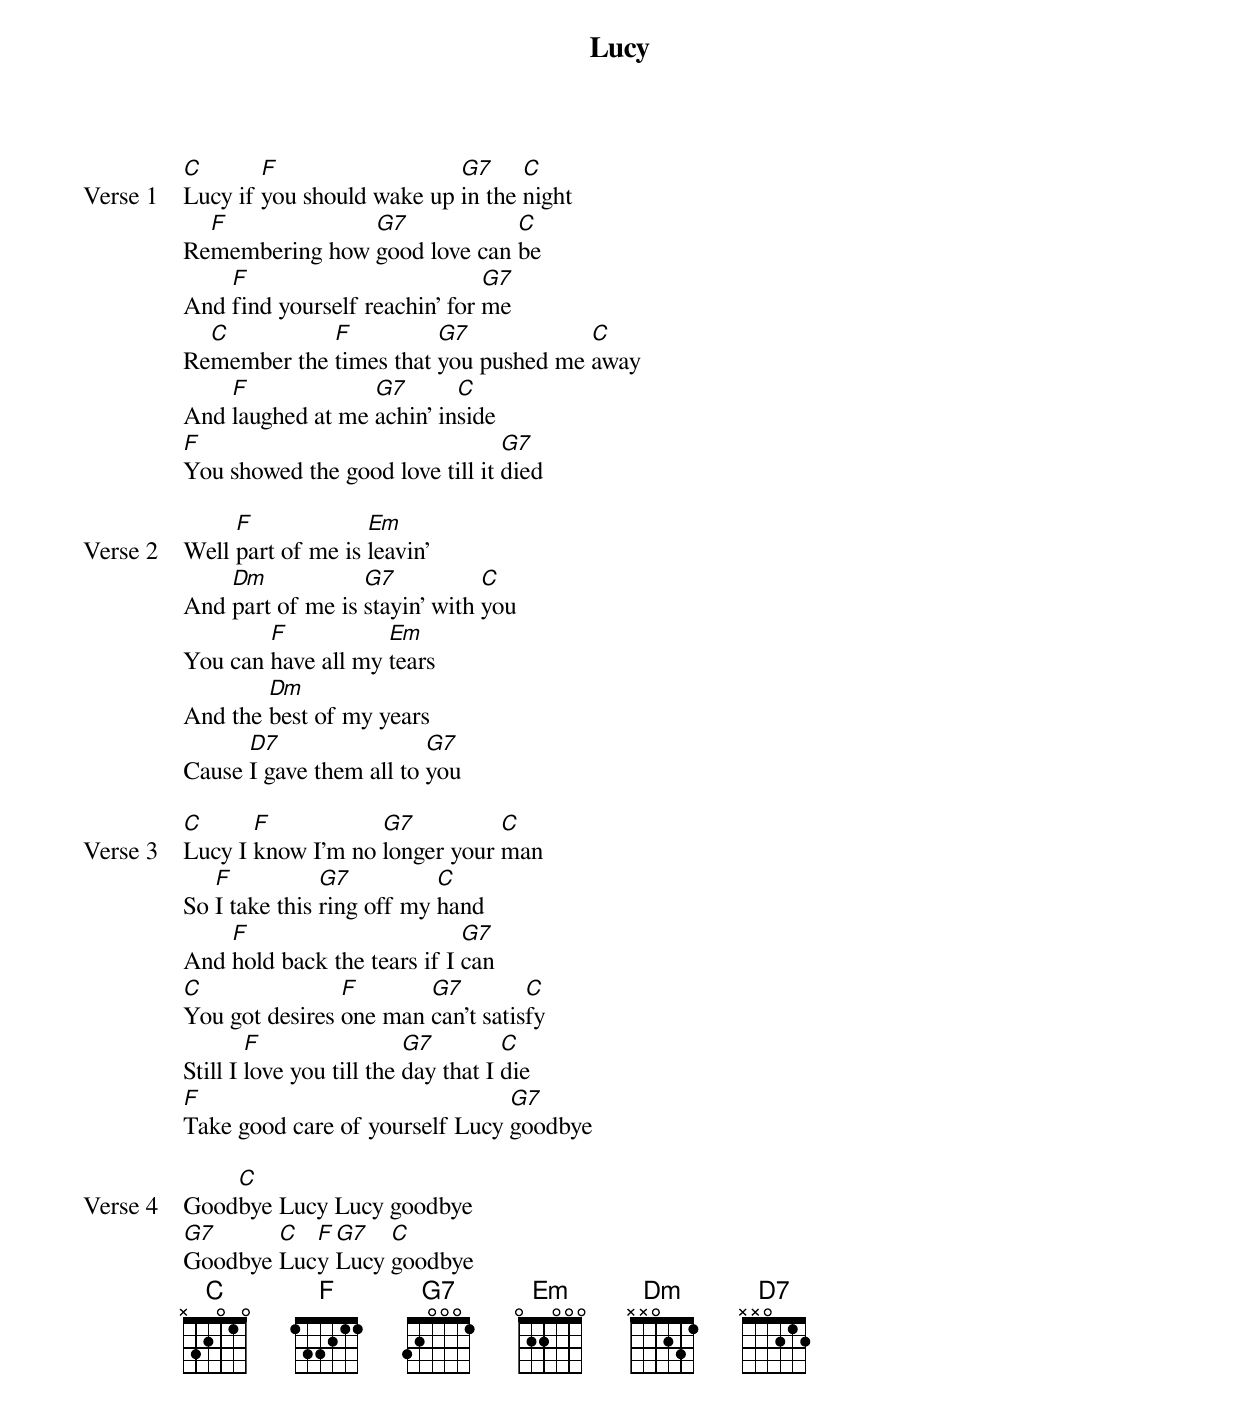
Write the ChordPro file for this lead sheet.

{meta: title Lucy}
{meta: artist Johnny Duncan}
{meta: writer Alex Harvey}

{start_of_verse: Verse 1}
[C]Lucy if [F]you should wake up [G7]in the [C]night
Re[F]membering how [G7]good love can [C]be
And [F]find yourself reachin' for [G7]me
Re[C]member the [F]times that [G7]you pushed me [C]away
And [F]laughed at me [G7]achin' in[C]side
[F]You showed the good love till it [G7]died
{end_of_verse}

{start_of_verse: Verse 2}
Well [F]part of me is [Em]leavin'
And [Dm]part of me is [G7]stayin' with [C]you
You can [F]have all my [Em]tears
And the [Dm]best of my years
Cause [D7]I gave them all to [G7]you
{end_of_verse}

{start_of_verse: Verse 3}
[C]Lucy I [F]know I'm no [G7]longer your [C]man
So [F]I take this [G7]ring off my [C]hand
And [F]hold back the tears if I [G7]can
[C]You got desires [F]one man [G7]can’t satis[C]fy
Still I [F]love you till the [G7]day that I [C]die
[F]Take good care of yourself Lucy [G7]goodbye
{end_of_verse}

{start_of_verse: Verse 4}
Good[C]bye Lucy Lucy goodbye
[G7]Goodbye [C]Luc[F]y [G7]Lucy [C]goodbye
{end_of_verse}
